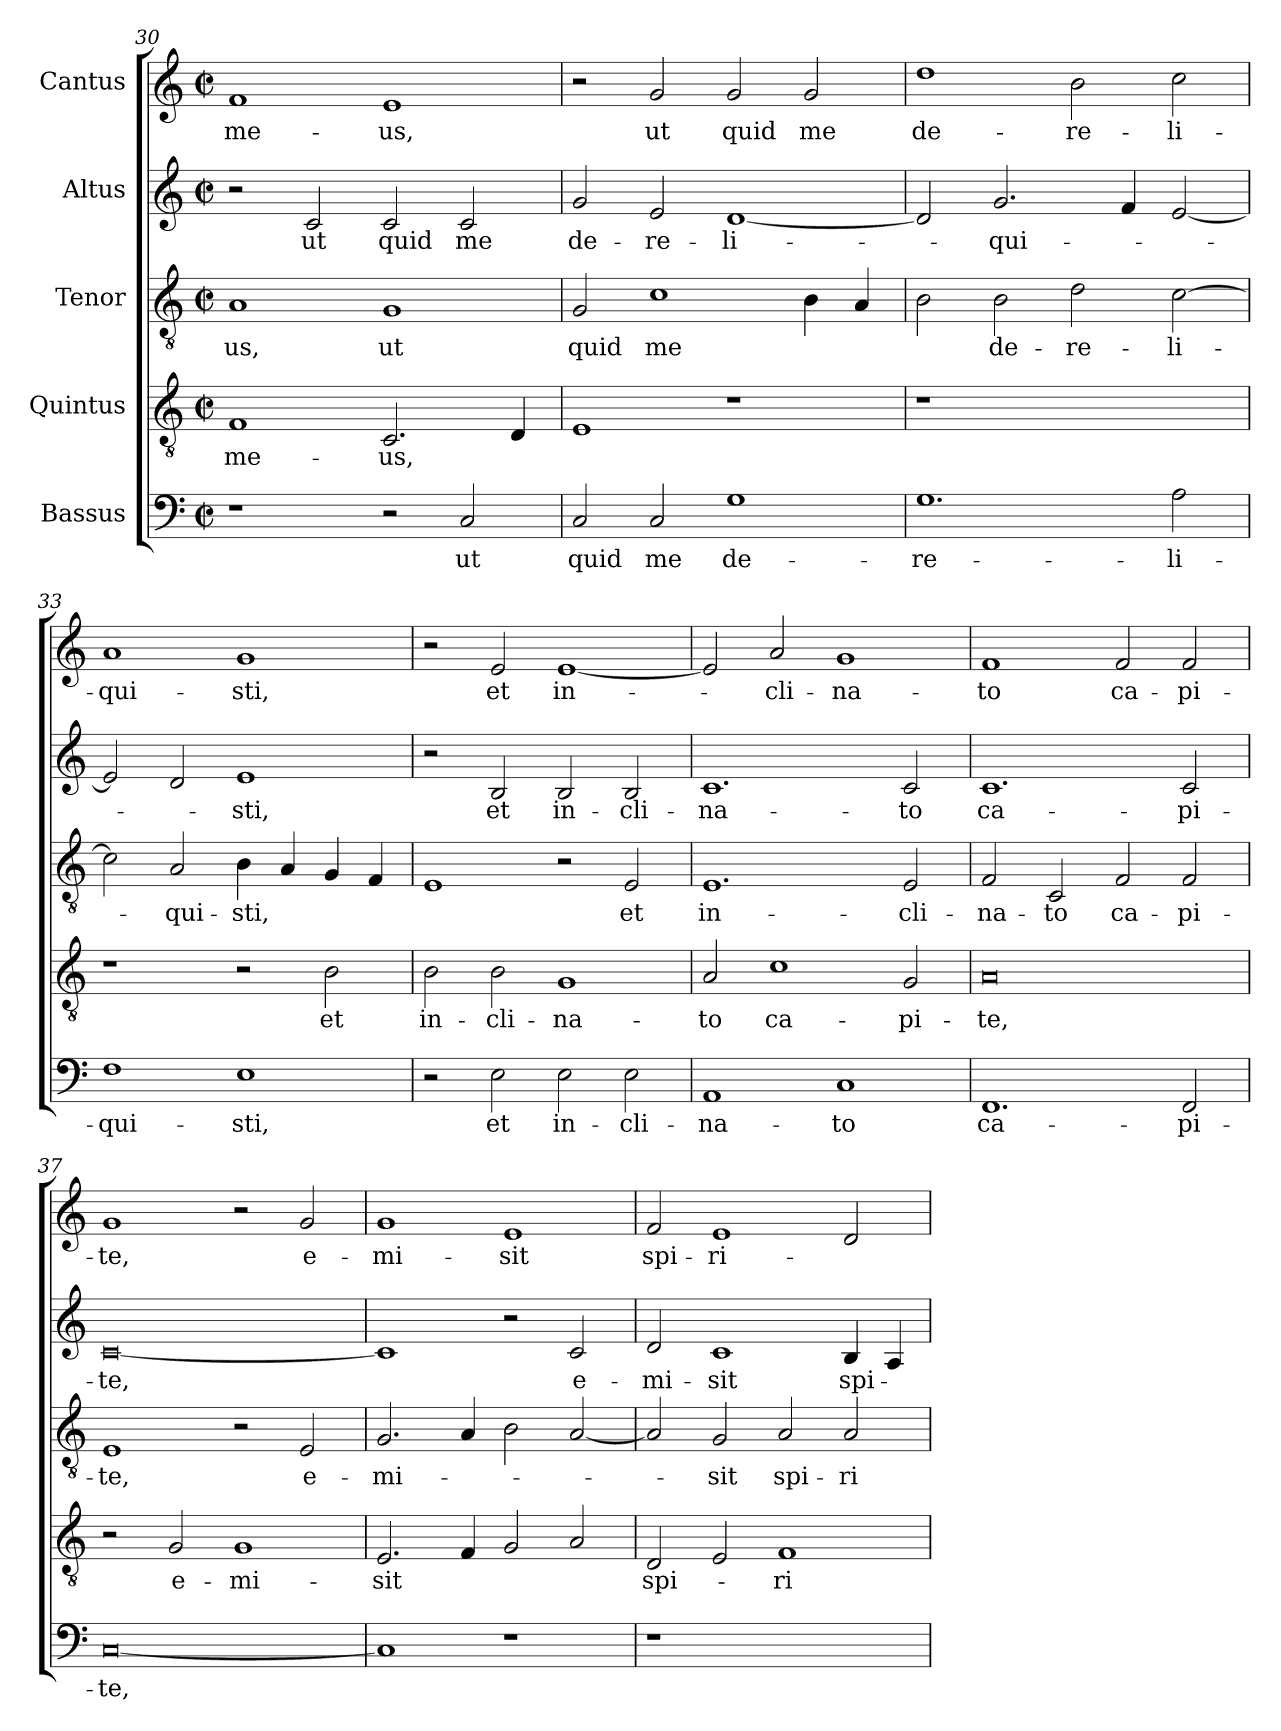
**kern	**text	**kern	**text	**kern	**text	**kern	**text	**kern	**text
*part5	*part5	*part4	*part4	*part3	*part3	*part2	*part2	*part1	*part1
*staff5	*staff5	*staff4	*staff4	*staff3	*staff3	*staff2	*staff2	*staff1	*staff1
*I"Bassus	*	*I"Quintus	*	*I"Tenor	*	*I"Altus	*	*I"Cantus	*
*clefF4	*	*clefGv2	*	*clefGv2	*	*clefG2	*	*clefG2	*
*k[]	*	*k[]	*	*k[]	*	*k[]	*	*k[]	*
*C:	*	*C:	*	*C:	*	*C:	*	*C:	*
*M2/2	*	*M2/2	*	*M2/2	*	*M2/2	*	*M2/2	*
*met(c|)	*	*met(c|)	*	*met(c|)	*	*met(c|)	*	*met(c|)	*
=30	=30	=30	=30	=30	=30	=30	=30	=30	=30
!	!	!	!LO:LY:b	!	!LO:LY:b	!	!	!	!LO:LY:b
1r	.	1F	me-	1A	-us,	2r	.	1f	me-
!	!	!	!	!	!	!	!LO:LY:b	!	!
.	.	.	.	.	.	2c/	ut	.	.
!	!	!	!LO:LY:b	!	!LO:LY:b	!	!LO:LY:b	!	!LO:LY:b
2r	.	2.C/	-us,	1G	ut	2c/	quid	1e	-us,
!	!LO:LY:b	!	!	!	!	!	!LO:LY:b	!	!
2C/	ut	.	.	.	.	2c/	me	.	.
.	.	4D/	.	.	.	.	.	.	.
=31	=31	=31	=31	=31	=31	=31	=31	=31	=31
!	!LO:LY:b	!	!	!	!LO:LY:b	!	!LO:LY:b	!	!
2C/	quid	1E	.	2G/	quid	2g/	de-	2r	.
!	!LO:LY:b	!	!	!	!LO:LY:b	!	!LO:LY:b	!	!LO:LY:b
2C/	me	.	.	1c	me	2e/	-re-	2g/	ut
!	!LO:LY:b	!	!	!	!	!	!LO:LY:b	!	!LO:LY:b
1G	de-	1r	.	.	.	[1d	-li-	2g/	quid
!	!	!	!	!	!	!	!	!	!LO:LY:b
.	.	.	.	4B\	.	.	.	2g/	me
.	.	.	.	4A/	.	.	.	.	.
!!LO:PB:g=z
=32	=32	=32	=32	=32	=32	=32	=32	=32	=32
!	!LO:LY:b	!	!	!	!	!	!	!	!LO:LY:b
1.G	-re-	1r	.	2B\	.	2d/]	.	1dd	de-
!	!	!	!	!	!LO:LY:b	!	!LO:LY:b	!	!
.	.	.	.	2B\	de-	2.g/	-qui-	.	.
!	!	!	!	!	!LO:LY:b	!	!	!	!LO:LY:b
.	.	1ryy	.	2d\	-re-	.	.	2b\	-re-
.	.	.	.	.	.	4f/	.	.	.
!	!LO:LY:b	!	!	!	!LO:LY:b	!	!	!	!LO:LY:b
2A\	-li-	.	.	[2c\	-li-	[2e/	.	2cc\	-li-
=33	=33	=33	=33	=33	=33	=33	=33	=33	=33
!	!LO:LY:b	!	!	!	!	!	!	!	!LO:LY:b
1F	-qui-	1r	.	2c\]	.	2e/]	.	1a	-qui-
!	!	!	!	!	!LO:LY:b	!	!	!	!
.	.	.	.	2A/	-qui-	2d/	.	.	.
!	!LO:LY:b	!	!	!	!LO:LY:b	!	!LO:LY:b	!	!LO:LY:b
1E	-sti,	2r	.	4B\	-sti,	1e	-sti,	1g	-sti,
.	.	.	.	4A/	.	.	.	.	.
!	!	!	!LO:LY:b	!	!	!	!	!	!
.	.	2B\	et	4G/	.	.	.	.	.
.	.	.	.	4F/	.	.	.	.	.
=34	=34	=34	=34	=34	=34	=34	=34	=34	=34
!	!	!	!LO:LY:b	!	!	!	!	!	!
2r	.	2B\	in-	1E	.	2r	.	2r	.
!	!LO:LY:b	!	!LO:LY:b	!	!	!	!LO:LY:b	!	!LO:LY:b
2E\	et	2B\	-cli-	.	.	2B/	et	2e/	et
!	!LO:LY:b	!	!LO:LY:b	!	!	!	!LO:LY:b	!	!LO:LY:b
2E\	in-	1G	-na-	2r	.	2B/	in-	[1e	in-
!	!LO:LY:b	!	!	!	!LO:LY:b	!	!LO:LY:b	!	!
2E\	-cli-	.	.	2E/	et	2B/	-cli-	.	.
=35	=35	=35	=35	=35	=35	=35	=35	=35	=35
!	!LO:LY:b	!	!LO:LY:b	!	!LO:LY:b	!	!LO:LY:b	!	!
1AA	-na-	2A/	-to	1.E	in-	1.c	-na-	2e/]	.
!	!	!	!LO:LY:b	!	!	!	!	!	!LO:LY:b
.	.	1c	ca-	.	.	.	.	2a/	-cli-
!	!LO:LY:b	!	!	!	!	!	!	!	!LO:LY:b
1C	-to	.	.	.	.	.	.	1g	-na-
!	!	!	!LO:LY:b	!	!LO:LY:b	!	!LO:LY:b	!	!
.	.	2G/	-pi-	2E/	-cli-	2c/	-to	.	.
=36	=36	=36	=36	=36	=36	=36	=36	=36	=36
!	!LO:LY:b	!	!LO:LY:b	!	!LO:LY:b	!	!LO:LY:b	!	!LO:LY:b
1.FF	ca-	0A	-te,	2F/	-na-	1.c	ca-	1f	-to
!	!	!	!	!	!LO:LY:b	!	!	!	!
.	.	.	.	2C/	-to	.	.	.	.
!	!	!	!	!	!LO:LY:b	!	!	!	!LO:LY:b
.	.	.	.	2F/	ca-	.	.	2f/	ca-
!	!LO:LY:b	!	!	!	!LO:LY:b	!	!LO:LY:b	!	!LO:LY:b
2FF/	-pi-	.	.	2F/	-pi-	2c/	-pi-	2f/	-pi-
=37	=37	=37	=37	=37	=37	=37	=37	=37	=37
!	!LO:LY:b	!	!	!	!LO:LY:b	!	!LO:LY:b	!	!LO:LY:b
[0C	-te,	2r	.	1E	-te,	[0c	-te,	1g	-te,
!	!	!	!LO:LY:b	!	!	!	!	!	!
.	.	2G/	e-	.	.	.	.	.	.
!	!	!	!LO:LY:b	!	!	!	!	!	!
.	.	1G	-mi-	2r	.	.	.	2r	.
!	!	!	!	!	!LO:LY:b	!	!	!	!LO:LY:b
.	.	.	.	2E/	e-	.	.	2g/	e-
!!LO:LB:g=z
=38	=38	=38	=38	=38	=38	=38	=38	=38	=38
!	!	!	!LO:LY:b	!	!LO:LY:b	!	!	!	!LO:LY:b
1C]	.	2.E/	-sit	2.G/	-mi-	1c]	.	1g	-mi-
.	.	4F/	.	4A/	.	.	.	.	.
!	!	!	!	!	!	!	!	!	!LO:LY:b
1r	.	2G/	.	2B\	.	2r	.	1e	-sit
!	!	!	!	!	!	!	!LO:LY:b	!	!
.	.	2A/	.	[2A/	.	2c/	e-	.	.
=39	=39	=39	=39	=39	=39	=39	=39	=39	=39
!	!	!	!LO:LY:b	!	!	!	!LO:LY:b	!	!LO:LY:b
1r	.	2D/	spi-	2A/]	.	2d/	-mi-	2f/	spi-
!	!	!	!	!	!LO:LY:b	!	!LO:LY:b	!	!LO:LY:b
.	.	2E/	.	2G/	-sit	1c	-sit	1e	-ri-
!	!	!	!LO:LY:b	!	!LO:LY:b	!	!	!	!
1ryy	.	1F	-ri-	2A/	spi-	.	.	.	.
!	!	!	!	!	!LO:LY:b	!	!LO:LY:b	!	!
.	.	.	.	2A/	-ri-	4B/	spi-	2d/	.
.	.	.	.	.	.	4A/	.	.	.
=	=	=	=	=	=	=	=	=	=
*-	*-	*-	*-	*-	*-	*-	*-	*-	*-
